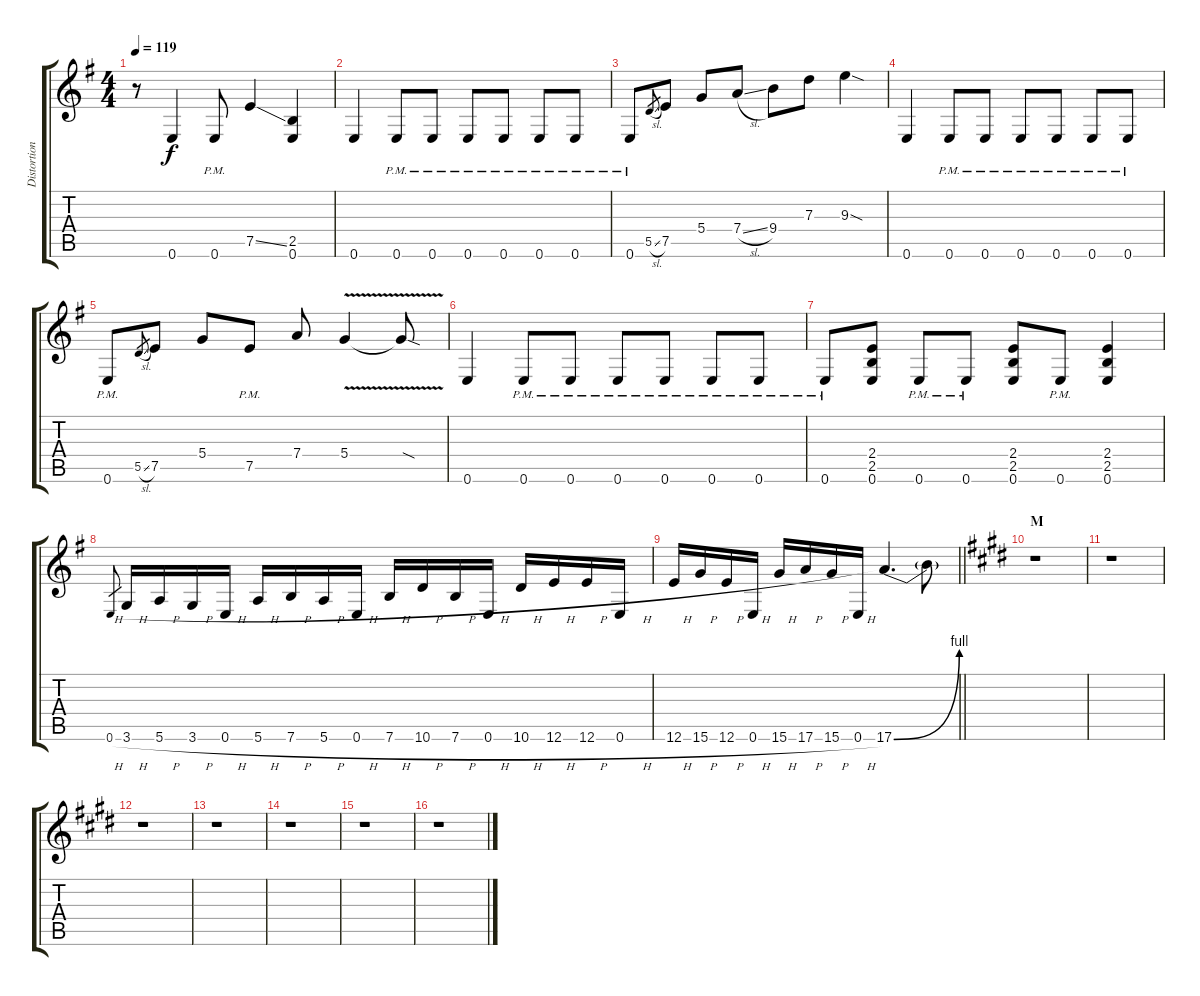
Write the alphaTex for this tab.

\track ("Distortion" "Distortion") {instrument distortionguitar}
\staff {score tabs}
\tuning (E4 B3 G3 D3 A2 E2) {hide}
\ts (4 4)
\tempo 119
\clef g2
\ks g
r.8{dy f} 0.6.4 0.6{pm}.8 7.5{ss}.4 (2.5 0.6).4 |
0.6.4 0.6{pm}.8 0.6{pm}.8 0.6{pm}.8 0.6{pm}.8 0.6{pm}.8 0.6{pm}.8 |
0.6{pm}.8 5.5{sl}.8{gr} 7.5.8 5.4.8 7.4{sl}.8 9.4.8 7.3.8 9.3{sod}.4 |
0.6.4 0.6{pm}.8 0.6{pm}.8 0.6{pm}.8 0.6{pm}.8 0.6{pm}.8 0.6{pm}.8 |
0.6{pm}.8 5.5{sl}.8{gr} 7.5.8 5.4.8 7.5{pm}.8 7.4.8 5.4{v}.4 5.4{sod t}.8 |
0.6.4 0.6{pm}.8 0.6{pm}.8 0.6{pm}.8 0.6{pm}.8 0.6{pm}.8 0.6{pm}.8 |
0.6{pm}.8 (2.4 2.5 0.6).8 0.6{pm}.8 0.6{pm}.8 (2.4 2.5 0.6).8 0.6{pm}.8 (2.4 2.5 0.6).4 |
0.6{h}.8{gr} 3.6{h}.16 5.6{h}.16 3.6{h}.16 0.6{h}.16 5.6{h}.16 7.6{h}.16 5.6{h}.16 0.6{h}.16 7.6{h}.16 10.6{h}.16 7.6{h}.16 0.6{h}.16 10.6{h}.16 12.6{h}.16 12.6{h}.16 0.6{h}.16 |
\barLineRight lightlight
12.6{h}.16 15.6{h}.16 12.6{h}.16 0.6{h}.16 15.6{h}.16 17.6{h}.16 15.6{h}.16 0.6{h}.16 17.6{be (bend 0 0 60 4)}.4{d} 17.6{t}.8 |
\section ("" "M")
\ks e
r.1 |
r.1 |
r.1 |
r.1 |
r.1 |
r.1 |
r.1
